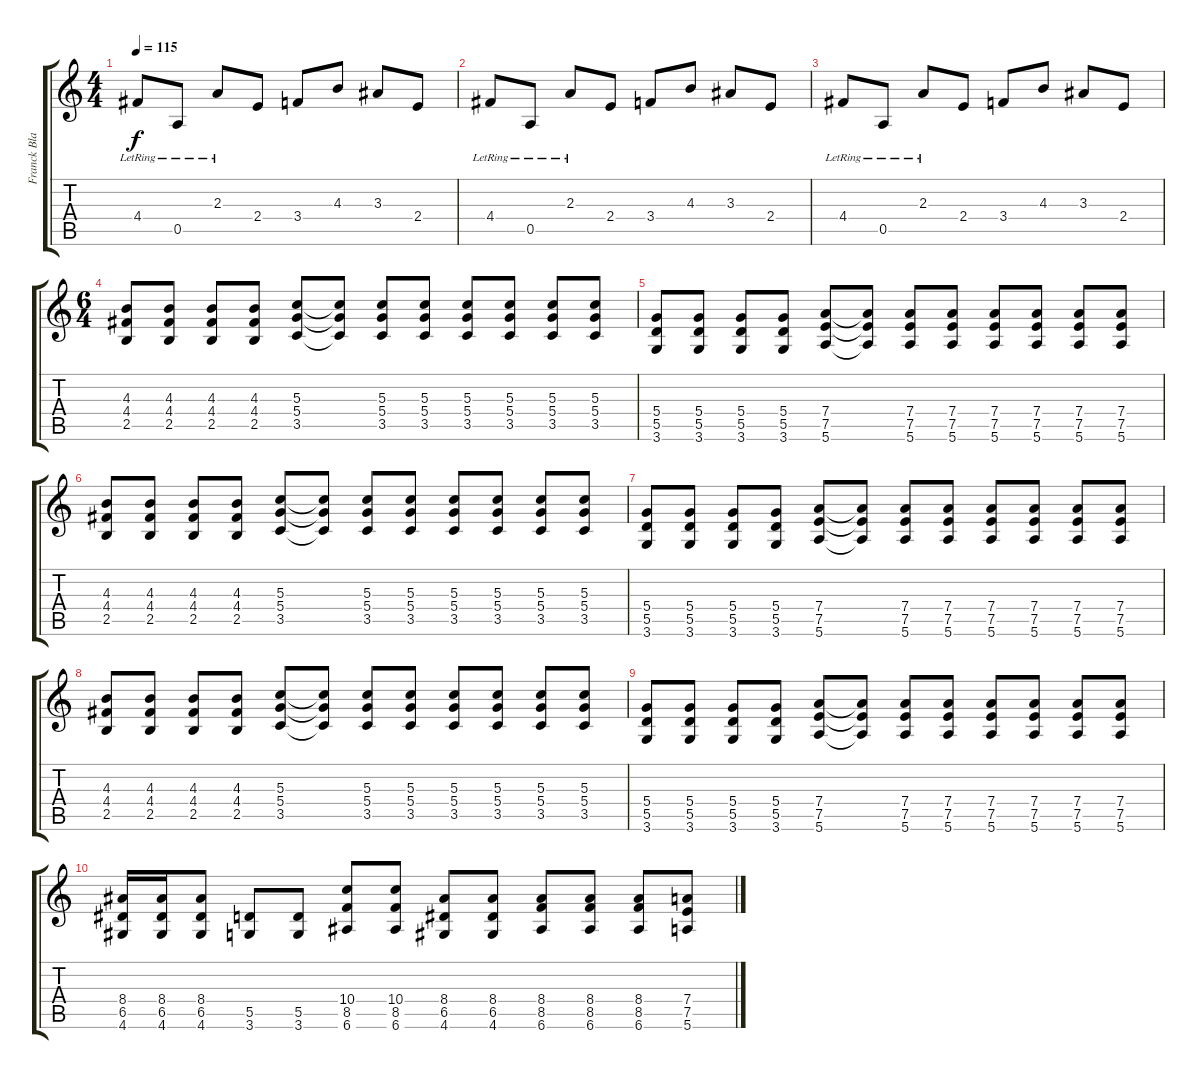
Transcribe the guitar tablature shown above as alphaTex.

\track ("Franck Black" "Franck Bla") {instrument distortionguitar}
\staff {score tabs}
\tuning (E4 B3 G3 D3 A2 E2) {hide}
\ts (4 4)
\tempo 115
\clef g2
\ks c
4.4{lr}.8{dy f} 0.5{lr}.8 2.3{lr}.8 2.4.8 3.4.8 4.3.8 3.3.8 2.4.8 |
4.4{lr}.8 0.5{lr}.8 2.3{lr}.8 2.4.8 3.4.8 4.3.8 3.3.8 2.4.8 |
4.4{lr}.8 0.5{lr}.8 2.3{lr}.8 2.4.8 3.4.8 4.3.8 3.3.8 2.4.8 |
\ts (6 4)
(4.3 4.4 2.5).8 (4.3 4.4 2.5).8 (4.3 4.4 2.5).8 (4.3 4.4 2.5).8 (5.3 5.4 3.5).8 (5.3{t} 5.4{t} 3.5{t}).8 (5.3 5.4 3.5).8 (5.3 5.4 3.5).8 (5.3 5.4 3.5).8 (5.3 5.4 3.5).8 (5.3 5.4 3.5).8 (5.3 5.4 3.5).8 |
(5.4 5.5 3.6).8 (5.4 5.5 3.6).8 (5.4 5.5 3.6).8 (5.4 5.5 3.6).8 (7.4 7.5 5.6).8 (7.4{t} 7.5{t} 5.6{t}).8 (7.4 7.5 5.6).8 (7.4 7.5 5.6).8 (7.4 7.5 5.6).8 (7.4 7.5 5.6).8 (7.4 7.5 5.6).8 (7.4 7.5 5.6).8 |
(4.3 4.4 2.5).8 (4.3 4.4 2.5).8 (4.3 4.4 2.5).8 (4.3 4.4 2.5).8 (5.3 5.4 3.5).8 (5.3{t} 5.4{t} 3.5{t}).8 (5.3 5.4 3.5).8 (5.3 5.4 3.5).8 (5.3 5.4 3.5).8 (5.3 5.4 3.5).8 (5.3 5.4 3.5).8 (5.3 5.4 3.5).8 |
(5.4 5.5 3.6).8 (5.4 5.5 3.6).8 (5.4 5.5 3.6).8 (5.4 5.5 3.6).8 (7.4 7.5 5.6).8 (7.4{t} 7.5{t} 5.6{t}).8 (7.4 7.5 5.6).8 (7.4 7.5 5.6).8 (7.4 7.5 5.6).8 (7.4 7.5 5.6).8 (7.4 7.5 5.6).8 (7.4 7.5 5.6).8 |
(4.3 4.4 2.5).8 (4.3 4.4 2.5).8 (4.3 4.4 2.5).8 (4.3 4.4 2.5).8 (5.3 5.4 3.5).8 (5.3{t} 5.4{t} 3.5{t}).8 (5.3 5.4 3.5).8 (5.3 5.4 3.5).8 (5.3 5.4 3.5).8 (5.3 5.4 3.5).8 (5.3 5.4 3.5).8 (5.3 5.4 3.5).8 |
(5.4 5.5 3.6).8 (5.4 5.5 3.6).8 (5.4 5.5 3.6).8 (5.4 5.5 3.6).8 (7.4 7.5 5.6).8 (7.4{t} 7.5{t} 5.6{t}).8 (7.4 7.5 5.6).8 (7.4 7.5 5.6).8 (7.4 7.5 5.6).8 (7.4 7.5 5.6).8 (7.4 7.5 5.6).8 (7.4 7.5 5.6).8 |
(8.4 6.5 4.6).16 (8.4 6.5 4.6).16 (8.4 6.5 4.6).8 (5.5 3.6).8 (5.5 3.6).8 (10.4 8.5 6.6).8 (10.4 8.5 6.6).8 (8.4 6.5 4.6).8 (8.4 6.5 4.6).8 (8.4 8.5 6.6).8 (8.4 8.5 6.6).8 (8.4 8.5 6.6).8 (7.4 7.5 5.6).8
